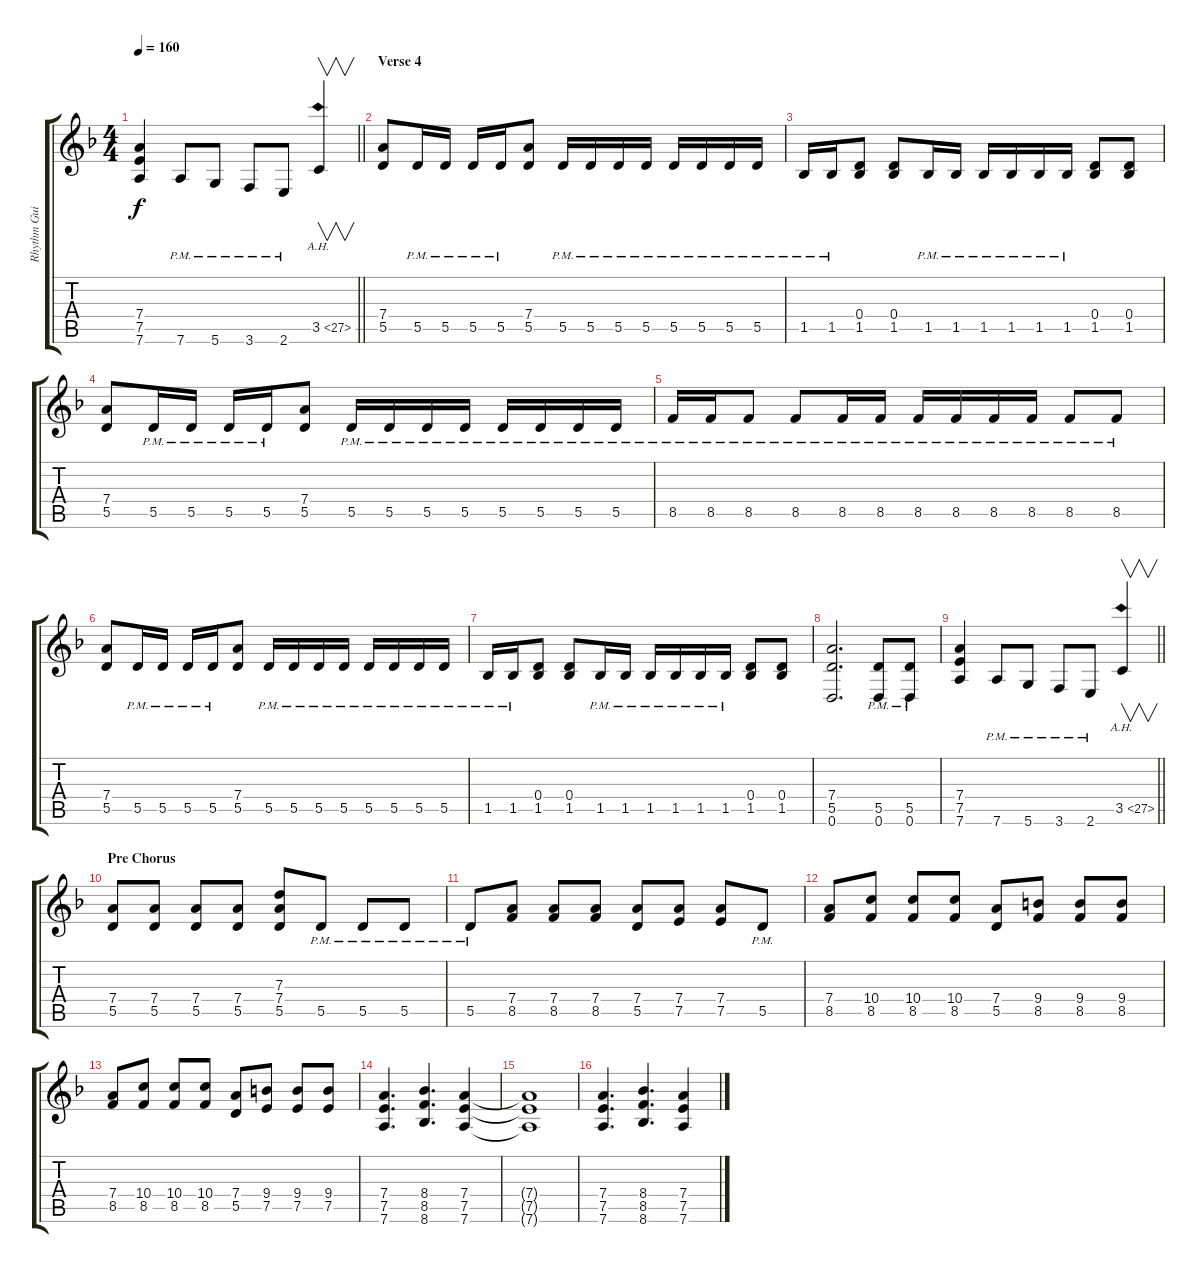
\track ("Rhythm Guitar (Gus + Bob)" "Rhythm Gui") {instrument distortionguitar}
\staff {score tabs}
\tuning (E4 B3 G3 D3 A2 D2) {hide}
\ts (4 4)
\tempo 160
\clef g2
\barLineRight lightlight
\ks dminor
(7.4 7.5 7.6).4{dy f} 7.6{pm}.8 5.6{pm}.8 3.6{pm}.8 2.6{pm}.8 3.5{ah 24}.4{v} |
\section ("" "Verse 4")
(7.4 5.5).8 5.5{pm}.16 5.5{pm}.16 5.5{pm}.16 5.5{pm}.16 (7.4 5.5).8 5.5{pm}.16 5.5{pm}.16 5.5{pm}.16 5.5{pm}.16 5.5{pm}.16 5.5{pm}.16 5.5{pm}.16 5.5{pm}.16 |
1.5{pm}.16 1.5{pm}.16 (0.4 1.5).8 (0.4 1.5).8 1.5{pm}.16 1.5{pm}.16 1.5{pm}.16 1.5{pm}.16 1.5{pm}.16 1.5{pm}.16 (0.4 1.5).8 (0.4 1.5).8 |
(7.4 5.5).8 5.5{pm}.16 5.5{pm}.16 5.5{pm}.16 5.5{pm}.16 (7.4 5.5).8 5.5{pm}.16 5.5{pm}.16 5.5{pm}.16 5.5{pm}.16 5.5{pm}.16 5.5{pm}.16 5.5{pm}.16 5.5{pm}.16 |
8.5{pm}.16 8.5{pm}.16 8.5{pm}.8 8.5{pm}.8 8.5{pm}.16 8.5{pm}.16 8.5{pm}.16 8.5{pm}.16 8.5{pm}.16 8.5{pm}.16 8.5{pm}.8 8.5{pm}.8 |
(7.4 5.5).8 5.5{pm}.16 5.5{pm}.16 5.5{pm}.16 5.5{pm}.16 (7.4 5.5).8 5.5{pm}.16 5.5{pm}.16 5.5{pm}.16 5.5{pm}.16 5.5{pm}.16 5.5{pm}.16 5.5{pm}.16 5.5{pm}.16 |
1.5{pm}.16 1.5{pm}.16 (0.4 1.5).8 (0.4 1.5).8 1.5{pm}.16 1.5{pm}.16 1.5{pm}.16 1.5{pm}.16 1.5{pm}.16 1.5{pm}.16 (0.4 1.5).8 (0.4 1.5).8 |
(7.4 5.5 0.6).2{d} (5.5{pm} 0.6{pm}).8 (5.5{pm} 0.6{pm}).8 |
\barLineRight lightlight
(7.4 7.5 7.6).4 7.6{pm}.8 5.6{pm}.8 3.6{pm}.8 2.6{pm}.8 3.5{ah 24}.4{v} |
\section ("" "Pre Chorus")
(7.4 5.5).8 (7.4 5.5).8 (7.4 5.5).8 (7.4 5.5).8 (7.3 7.4 5.5).8 5.5{pm}.8 5.5{pm}.8 5.5{pm}.8 |
5.5{pm}.8 (7.4 8.5).8 (7.4 8.5).8 (7.4 8.5).8 (7.4 5.5).8 (7.4 7.5).8 (7.4 7.5).8 5.5{pm}.8 |
(7.4 8.5).8 (10.4 8.5).8 (10.4 8.5).8 (10.4 8.5).8 (7.4 5.5).8 (9.4 8.5).8 (9.4 8.5).8 (9.4 8.5).8 |
(7.4 8.5).8 (10.4 8.5).8 (10.4 8.5).8 (10.4 8.5).8 (7.4 5.5).8 (9.4 7.5).8 (9.4 7.5).8 (9.4 7.5).8 |
(7.4 7.5 7.6).4{d} (8.4 8.5 8.6).4{d} (7.4 7.5 7.6).4 |
(7.4{t} 7.5{t} 7.6{t}).1 |
(7.4 7.5 7.6).4{d} (8.4 8.5 8.6).4{d} (7.4 7.5 7.6).4
